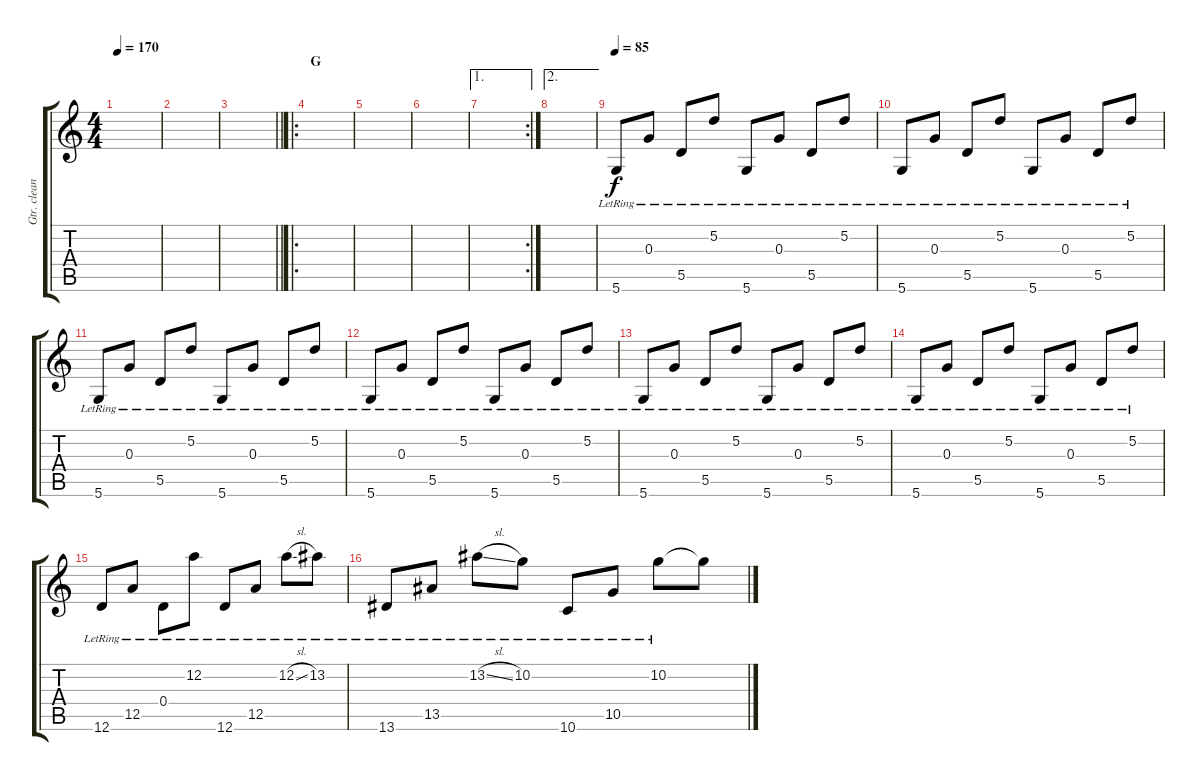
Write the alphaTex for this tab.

\track ("Gtr. clean" "Gtr. clean") {instrument electricguitarmuted}
\staff {score tabs}
\tuning (D4 A3 G3 D3 A2 D2) {hide}
\ts (4 4)
\tempo 170
\clef g2
\ks c
|
|
\barLineRight lightlight
|
\ro
\section ("" "G")
|
|
|
\ae 1
\rc 2
|
\ae 2
|
\tempo 85
5.6{lr}.8{instrument electricguitarclean} 0.3{lr}.8 5.5{lr}.8 5.2{lr}.8 5.6{lr}.8 0.3{lr}.8 5.5{lr}.8 5.2{lr}.8 |
5.6{lr}.8 0.3{lr}.8 5.5{lr}.8 5.2{lr}.8 5.6{lr}.8 0.3{lr}.8 5.5{lr}.8 5.2{lr}.8 |
5.6{lr}.8 0.3{lr}.8 5.5{lr}.8 5.2{lr}.8 5.6{lr}.8 0.3{lr}.8 5.5{lr}.8 5.2{lr}.8 |
5.6{lr}.8 0.3{lr}.8 5.5{lr}.8 5.2{lr}.8 5.6{lr}.8 0.3{lr}.8 5.5{lr}.8 5.2{lr}.8 |
5.6{lr}.8 0.3{lr}.8 5.5{lr}.8 5.2{lr}.8 5.6{lr}.8 0.3{lr}.8 5.5{lr}.8 5.2{lr}.8 |
5.6{lr}.8 0.3{lr}.8 5.5{lr}.8 5.2{lr}.8 5.6{lr}.8 0.3{lr}.8 5.5{lr}.8 5.2{lr}.8 |
12.6{lr}.8 12.5{lr}.8 0.4{lr}.8 12.2{lr}.8 12.6{lr}.8 12.5{lr}.8 12.2{sl lr}.8 13.2{lr}.8 |
13.6{lr}.8 13.5{lr}.8 13.2{sl lr}.8 10.2{lr}.8 10.6{lr}.8 10.5{lr}.8 10.2{lr}.8 10.2{t}.8
